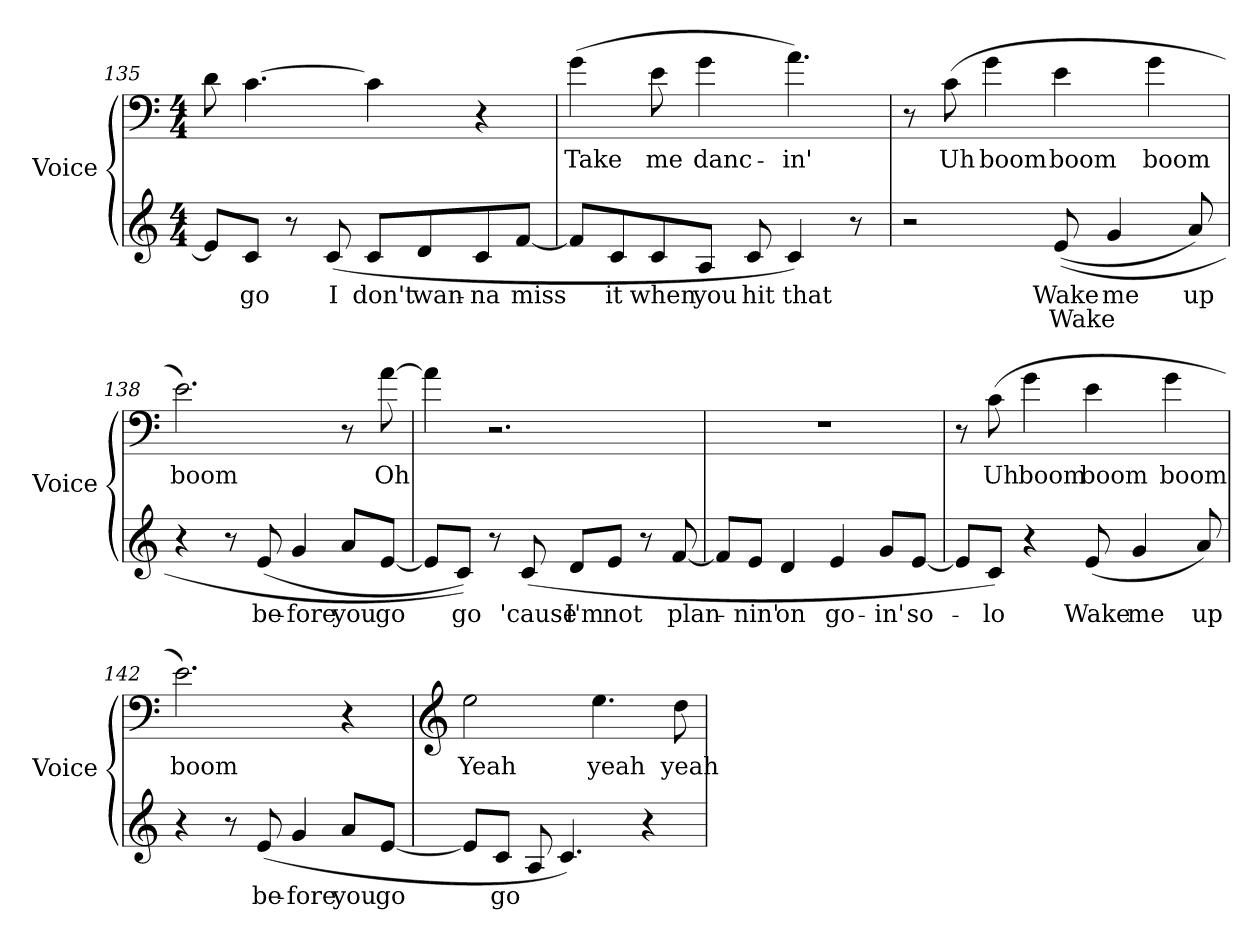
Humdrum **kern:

**kern	**text	**text	**kern	**text
*part2	*part2	*part2	*part1	*part1
*staff2	*staff2	*staff2	*staff1	*staff1
*I"Voice	*	*	*I"Voice	*
*I'Voice	*	*	*I'Voice	*
*clefG2	*	*	*clefF4	*
*k[]	*	*	*k[]	*
*C:	*	*	*C:	*
*M4/4	*	*	*M4/4	*
=135	=135	=135	=135	=135
8ei/L]	.	.	8di\	.
!	!LO:LY:b:color=#000000	!	!	!
8ci/J	go	.	[4.ci\	.
8r	.	.	.	.
!	!LO:LY:b:color=#000000	!	!	!
(8ci/	I	.	.	.
!	!LO:LY:b:color=#000000	!	!	!
8ci/L	don't	.	4ci\]	.
!	!LO:LY:b:color=#000000	!	!	!
8di/	wan-	.	.	.
!	!LO:LY:b:color=#000000	!	!	!
8ci/	-na	.	4r	.
!	!LO:LY:b:color=#000000	!	!	!
[8fi/J	miss	.	.	.
=136	=136	=136	=136	=136
!	!	!	!	!LO:LY:b:color=#000000
8fi/L]	.	.	(4gi\	Take
!	!LO:LY:b:color=#000000	!	!	!
8ci/	it	.	.	.
!	!LO:LY:b:color=#000000	!	!	!
!	!	!	!	!LO:LY:b:color=#000000
8ci/	when	.	8ei\	me
!	!LO:LY:b:color=#000000	!	!	!
!	!	!	!	!LO:LY:b:color=#000000
8Ai/J	you	.	4gi\	danc-
!	!LO:LY:b:color=#000000	!	!	!
8ci/	hit	.	.	.
!	!LO:LY:b:color=#000000	!	!	!
!	!	!	!	!LO:LY:b:color=#000000
4ci/)	that	.	4.ai\)	-in'
8r	.	.	.	.
!!LO:LB:g=z
=137	=137	=137	=137	=137
2r	.	.	8r	.
!	!	!	!	!LO:LY:b:color=#000000
.	.	.	(8ci\	Uh
!	!	!	!	!LO:LY:b:color=#000000
.	.	.	4gi\	boom
!	!LO:LY:b:color=#000000	!LO:LY:b:color=#000000	!	!
!	!	!	!	!LO:LY:b:color=#000000
((8ei/	Wake	Wake	4ei\	boom
!	!LO:LY:b:color=#000000	!	!	!
4gi/	me	.	.	.
!	!	!	!	!LO:LY:b:color=#000000
.	.	.	4gi\	boom
!	!LO:LY:b:color=#000000	!	!	!
8ai/)	up	.	.	.
=138	=138	=138	=138	=138
!	!	!	!	!LO:LY:b:color=#000000
4r	.	.	2.ei\)	boom
8r	.	.	.	.
!	!LO:LY:b:color=#000000	!	!	!
(8ei/	be-	.	.	.
!	!LO:LY:b:color=#000000	!	!	!
4gi/	-fore	.	.	.
!	!LO:LY:b:color=#000000	!	!	!
8ai/L	you	.	8r	.
!	!LO:LY:b:color=#000000	!	!	!
!	!	!	!	!LO:LY:b:color=#000000
[8ei/J	go	.	[8ai\	Oh
=139	=139	=139	=139	=139
8ei/L]	.	.	4ai\]	.
!	!LO:LY:b:color=#000000	!	!	!
8ci/J))	go	.	.	.
8r	.	.	2.r	.
!	!LO:LY:b:color=#000000	!	!	!
(8ci/	'cause	.	.	.
!	!LO:LY:b:color=#000000	!	!	!
8di/L	I'm	.	.	.
!	!LO:LY:b:color=#000000	!	!	!
8ei/J	not	.	.	.
8r	.	.	.	.
!	!LO:LY:b:color=#000000	!	!	!
[8fi/	plan-	.	.	.
!!LO:LB:g=z
=140	=140	=140	=140	=140
8fi/L]	.	.	1r	.
!	!LO:LY:b:color=#000000	!	!	!
8ei/J	-nin'	.	.	.
!	!LO:LY:b:color=#000000	!	!	!
4di/	on	.	.	.
!	!LO:LY:b:color=#000000	!	!	!
4ei/	go-	.	.	.
!	!LO:LY:b:color=#000000	!	!	!
8gi/L	-in'	.	.	.
!	!LO:LY:b:color=#000000	!	!	!
[8ei/J	so-	.	.	.
=141	=141	=141	=141	=141
8ei/L]	.	.	8r	.
!	!LO:LY:b:color=#000000	!	!	!
!	!	!	!	!LO:LY:b:color=#000000
8ci/J)	-lo	.	(8ci\	Uh
!	!	!	!	!LO:LY:b:color=#000000
4r	.	.	4gi\	boom
!	!LO:LY:b:color=#000000	!	!	!
!	!	!	!	!LO:LY:b:color=#000000
(8ei/	Wake	.	4ei\	boom
!	!LO:LY:b:color=#000000	!	!	!
4gi/	me	.	.	.
!	!	!	!	!LO:LY:b:color=#000000
.	.	.	4gi\	boom
!	!LO:LY:b:color=#000000	!	!	!
8ai/)	up	.	.	.
=142	=142	=142	=142	=142
!	!	!	!	!LO:LY:b:color=#000000
4r	.	.	2.ei\)	boom
8r	.	.	.	.
!	!LO:LY:b:color=#000000	!	!	!
(8ei/	be-	.	.	.
!	!LO:LY:b:color=#000000	!	!	!
4gi/	-fore	.	.	.
!	!LO:LY:b:color=#000000	!	!	!
8ai/L	you	.	4r	.
!	!LO:LY:b:color=#000000	!	!	!
[8ei/J	go	.	.	.
=143	=143	=143	=143	=143
*	*	*	*clefG2	*
!	!	!	!	!LO:LY:b:color=#000000
8ei/L]	.	.	2eei\	Yeah
!	!LO:LY:b:color=#000000	!	!	!
8ci/J	go	.	.	.
8Ai/	.	.	.	.
4.ci/)	.	.	.	.
!	!	!	!	!LO:LY:b:color=#000000
.	.	.	4.eei\	yeah
4r	.	.	.	.
!	!	!	!	!LO:LY:b:color=#000000
.	.	.	8ddi\	yeah
=	=	=	=	=
*-	*-	*-	*-	*-
